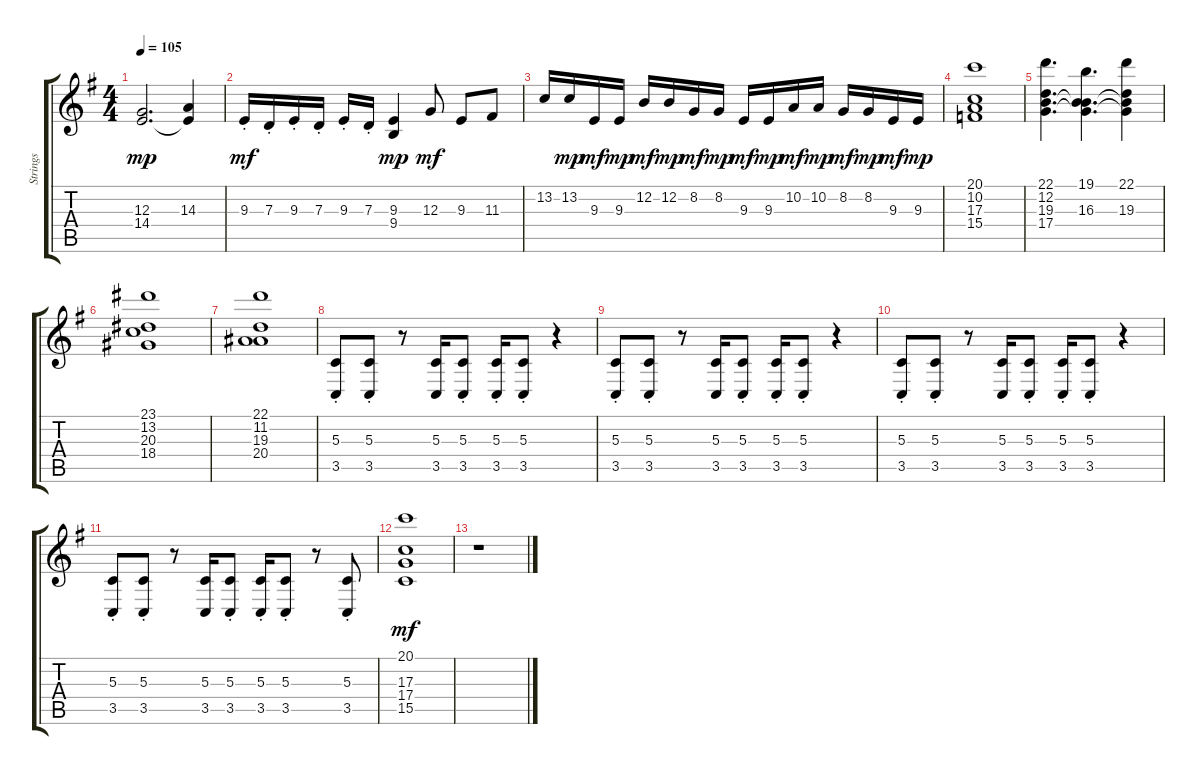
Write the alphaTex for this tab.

\track ("Strings" "Strings") {instrument stringensemble1}
\staff {score tabs}
\tuning (E4 B3 G3 D3 A2 E2) {hide}
\ts (4 4)
\tempo 105
\clef g2
\ks eminor
(12.3 14.4).2{d dy mp} (14.3 14.4{t}).4 |
9.3{st}.16{dy mf} 7.3{st}.16 9.3{st}.16 7.3{st}.16 9.3{st}.16 7.3{st}.16 (9.3 9.4).4{dy mp} 12.3.8{dy mf} 9.3.8 11.3.8 |
13.2.16 13.2.16{dy mp} 9.3.16{dy mf} 9.3.16{dy mp} 12.2.16{dy mf} 12.2.16{dy mp} 8.2.16{dy mf} 8.2.16{dy mp} 9.3.16{dy mf} 9.3.16{dy mp} 10.2.16{dy mf} 10.2.16{dy mp} 8.2.16{dy mf} 8.2.16{dy mp} 9.3.16{dy mf} 9.3.16{dy mp} |
(20.1 10.2 17.3 15.4).1 |
(22.1 12.2 19.3 17.4).4{d} (19.1 12.2{t} 16.3 17.4{t}).4{d} (22.1 12.2{t} 19.3 17.4{t}).4 |
(23.1 13.2 20.3 18.4).1 |
(22.1 11.2 19.3 20.4).1 |
(5.3{st} 3.5{st}).8 (5.3{st} 3.5{st}).8 r.8 (5.3 3.5).16 (5.3{st} 3.5{st}).8 (5.3{st} 3.5).16 (5.3{st} 3.5{st}).8 r.4 |
(5.3{st} 3.5{st}).8 (5.3{st} 3.5{st}).8 r.8 (5.3 3.5).16 (5.3{st} 3.5{st}).8 (5.3{st} 3.5).16 (5.3{st} 3.5{st}).8 r.4 |
(5.3{st} 3.5{st}).8 (5.3{st} 3.5{st}).8 r.8 (5.3 3.5).16 (5.3{st} 3.5{st}).8 (5.3{st} 3.5).16 (5.3{st} 3.5{st}).8 r.4 |
(5.3{st} 3.5{st}).8 (5.3{st} 3.5{st}).8 r.8 (5.3 3.5).16 (5.3{st} 3.5{st}).8 (5.3{st} 3.5).16 (5.3{st} 3.5{st}).8 r.8 (5.3{st} 3.5{st}).8 |
(20.1 17.3 17.4 15.5).1{dy mf} |
r.1
